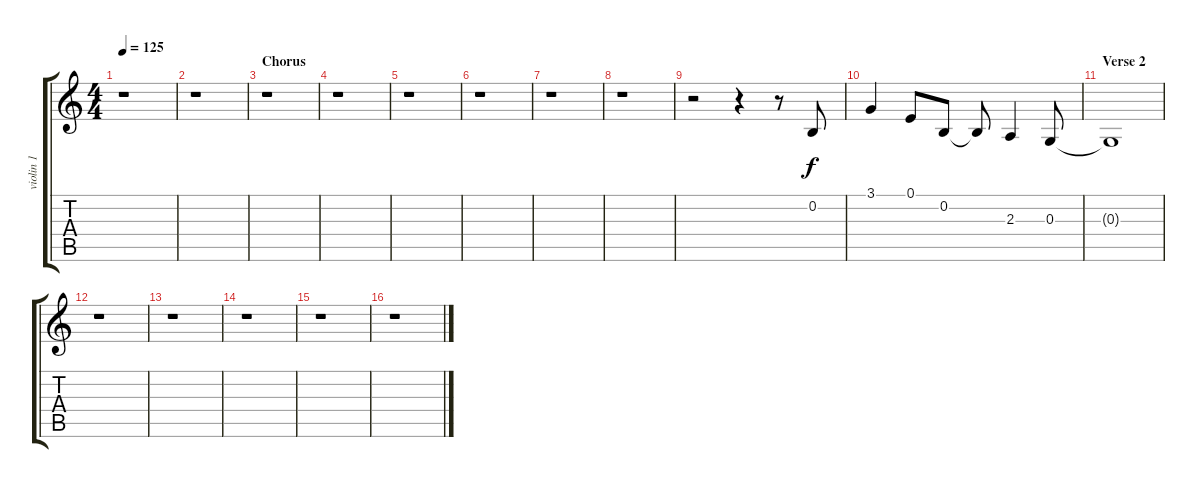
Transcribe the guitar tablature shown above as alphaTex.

\track ("violin 1" "violin 1") {instrument violin}
\staff {score tabs}
\tuning (E4 B3 G3 D3 A2 E2) {hide}
\ts (4 4)
\tempo 125
\clef g2
\ks c
r.1{dy f} |
r.1 |
\section ("" "Chorus")
r.1 |
r.1 |
r.1 |
r.1 |
r.1 |
r.1 |
r.2 r.4 r.8 0.2.8 |
3.1.4 0.1.8 0.2.8 0.2{t}.8 2.3.4 0.3.8 |
\section ("" "Verse 2")
0.3{t}.1 |
r.1 |
r.1 |
r.1 |
r.1 |
r.1
